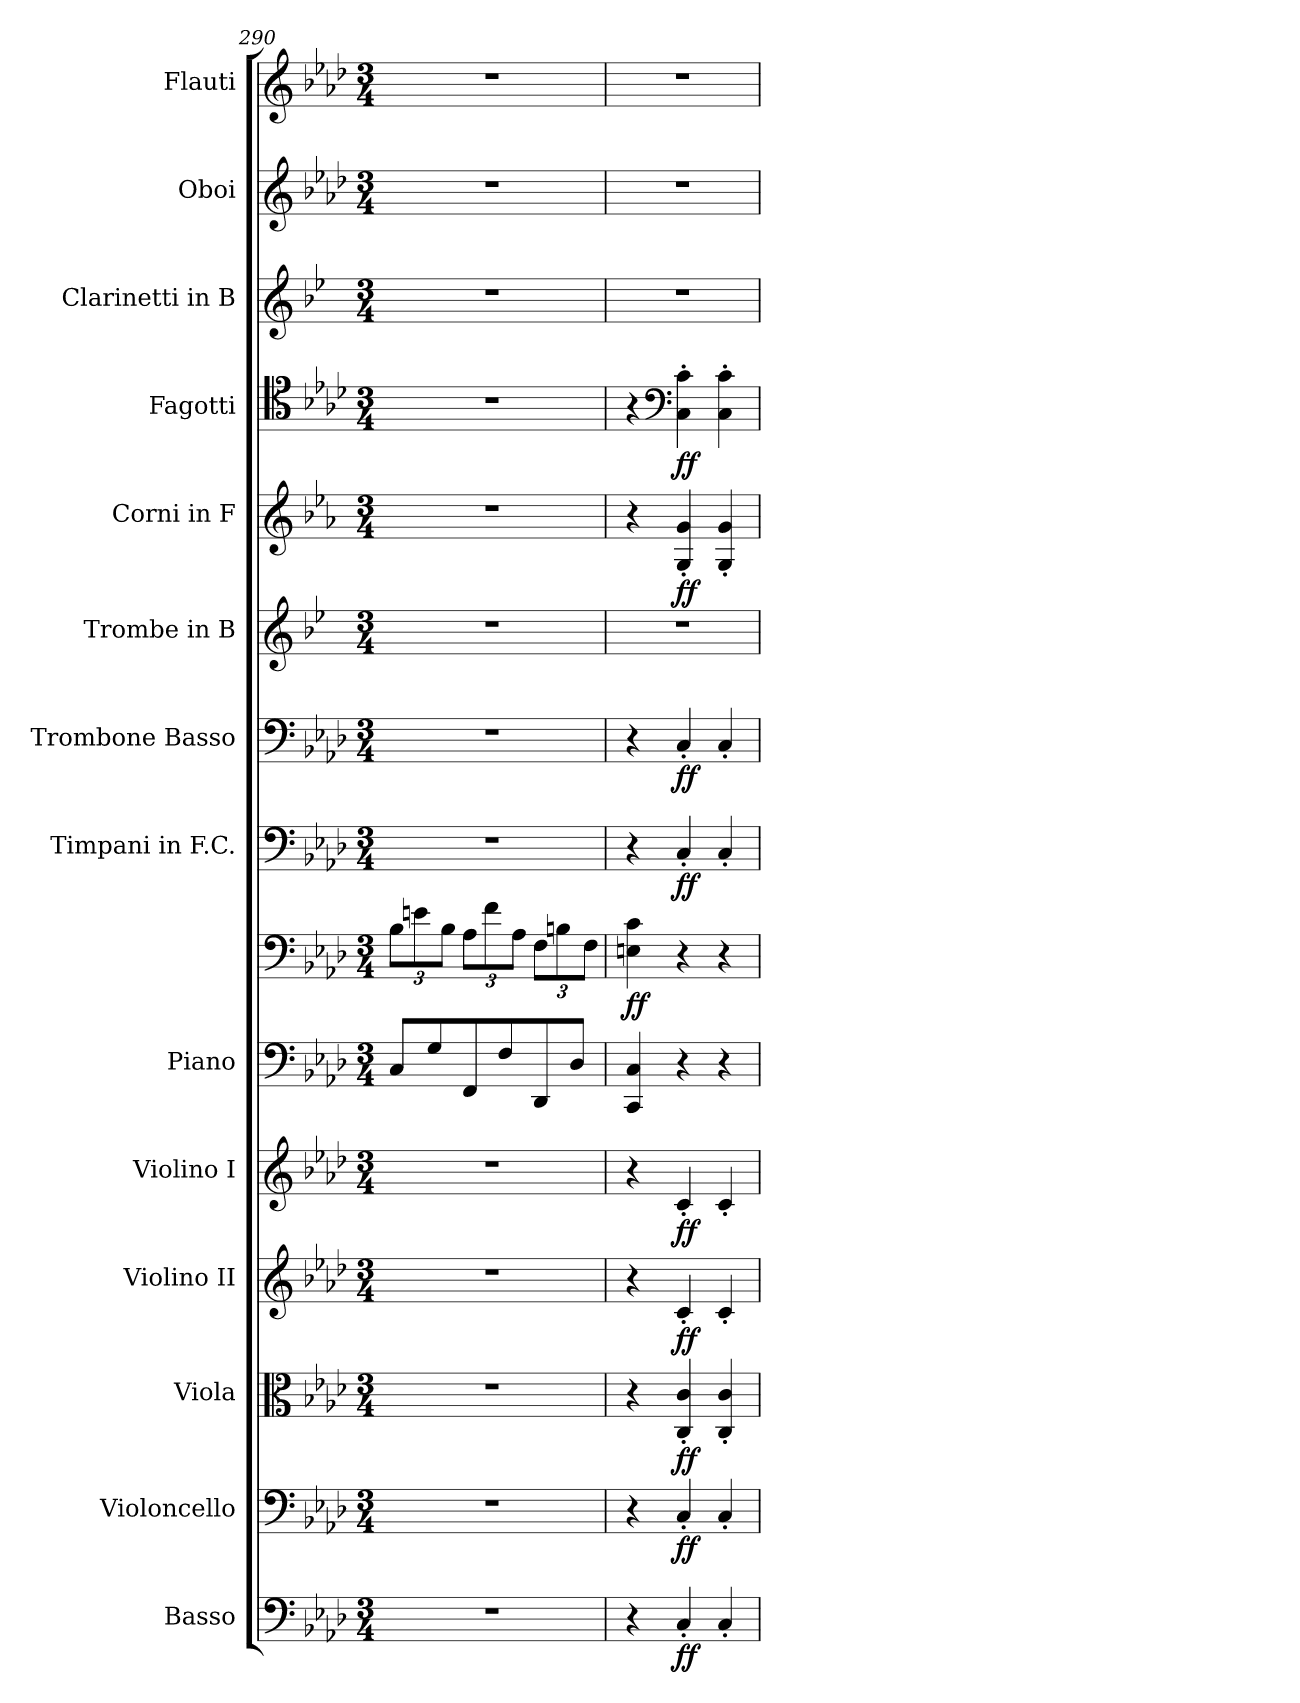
**kern	**dynam	**kern	**dynam	**kern	**dynam	**kern	**dynam	**kern	**dynam	**kern	**kern	**dynam	**kern	**dynam	**kern	**dynam	**kern	**kern	**dynam	**kern	**dynam	**kern	**kern	**kern
*part14	*part14	*part13	*part13	*part12	*part12	*part11	*part11	*part10	*part10	*part9	*part9	*part9	*part8	*part8	*part7	*part7	*part6	*part5	*part5	*part4	*part4	*part3	*part2	*part1
*staff15	*staff15	*staff14	*staff14	*staff13	*staff13	*staff12	*staff12	*staff11	*staff11	*staff10	*staff9	*staff9/10	*staff8	*staff8	*staff7	*staff7	*staff6	*staff5	*staff5	*staff4	*staff4	*staff3	*staff2	*staff1
*I"Basso	*	*I"Violoncello	*	*I"Viola	*	*I"Violino II	*	*I"Violino I	*	*I"Piano	*	*	*I"Timpani in F.C.	*	*I"Trombone Basso	*	*I"Trombe in B	*I"Corni in F	*	*I"Fagotti	*	*I"Clarinetti in B	*I"Oboi	*I"Flauti
*	*	*	*	*	*	*	*	*	*	*I'Pno.	*	*	*I'Timp.	*	*	*	*	*	*	*	*	*	*I'Ob.	*I'Fl.
*clefF4	*	*clefF4	*	*clefC3	*	*clefG2	*	*clefG2	*	*clefF4	*clefF4	*	*clefF4	*	*clefF4	*	*clefG2	*clefG2	*	*clefC4	*	*clefG2	*clefG2	*clefG2
*ITrd7c12	*	*	*	*	*	*	*	*	*	*	*	*	*	*	*	*	*ITrd1c2	*ITrd4c7	*	*	*	*ITrd1c2	*	*
*k[b-e-a-d-]	*	*k[b-e-a-d-]	*	*k[b-e-a-d-]	*	*k[b-e-a-d-]	*	*k[b-e-a-d-]	*	*k[b-e-a-d-]	*k[b-e-a-d-]	*	*k[b-e-a-d-]	*	*k[b-e-a-d-]	*	*k[b-e-a-d-]	*k[b-e-a-d-]	*	*k[b-e-a-d-]	*	*k[b-e-a-d-]	*k[b-e-a-d-]	*k[b-e-a-d-]
*M3/4	*	*M3/4	*	*M3/4	*	*M3/4	*	*M3/4	*	*M3/4	*M3/4	*	*M3/4	*	*M3/4	*	*M3/4	*M3/4	*	*M3/4	*	*M3/4	*M3/4	*M3/4
*	*	*	*	*	*	*	*	*	*	*	*Xbrackettup	*	*	*	*	*	*	*	*	*	*	*	*	*
=290	=290	=290	=290	=290	=290	=290	=290	=290	=290	=290	=290	=290	=290	=290	=290	=290	=290	=290	=290	=290	=290	=290	=290	=290
2.r	.	2.r	.	2.r	.	2.r	.	2.r	.	8C/L	12B-\L	.	2.r	.	2.r	.	2.r	2.r	.	2.r	.	2.r	2.r	2.r
.	.	.	.	.	.	.	.	.	.	.	12en\	.	.	.	.	.	.	.	.	.	.	.	.	.
.	.	.	.	.	.	.	.	.	.	8G/	.	.	.	.	.	.	.	.	.	.	.	.	.	.
.	.	.	.	.	.	.	.	.	.	.	12B-\J	.	.	.	.	.	.	.	.	.	.	.	.	.
.	.	.	.	.	.	.	.	.	.	8FF/	12A-\L	.	.	.	.	.	.	.	.	.	.	.	.	.
.	.	.	.	.	.	.	.	.	.	.	12f\	.	.	.	.	.	.	.	.	.	.	.	.	.
.	.	.	.	.	.	.	.	.	.	8F/	.	.	.	.	.	.	.	.	.	.	.	.	.	.
.	.	.	.	.	.	.	.	.	.	.	12A-\J	.	.	.	.	.	.	.	.	.	.	.	.	.
.	.	.	.	.	.	.	.	.	.	8DD-/	12F\L	.	.	.	.	.	.	.	.	.	.	.	.	.
.	.	.	.	.	.	.	.	.	.	.	12Bn\	.	.	.	.	.	.	.	.	.	.	.	.	.
.	.	.	.	.	.	.	.	.	.	8D-/J	.	.	.	.	.	.	.	.	.	.	.	.	.	.
.	.	.	.	.	.	.	.	.	.	.	12F\J	.	.	.	.	.	.	.	.	.	.	.	.	.
=291	=291	=291	=291	=291	=291	=291	=291	=291	=291	=291	=291	=291	=291	=291	=291	=291	=291	=291	=291	=291	=291	=291	=291	=291
!	!	!	!	!	!	!	!	!	!	!	!	!LO:DY:b	!	!	!	!	!	!	!	!	!	!	!	!
4r	.	4r	.	4r	.	4r	.	4r	.	4CC/ 4C/	4En\ 4c\	ff	4r	.	4r	.	2.r	4r	.	4r	.	2.r	2.r	2.r
*	*	*	*	*	*	*	*	*	*	*	*	*	*	*	*	*	*	*	*	*clefF4	*	*	*	*
!	!LO:DY:b	!	!LO:DY:b	!	!LO:DY:b	!	!LO:DY:b	!	!LO:DY:b	!	!	!	!	!LO:DY:b	!	!LO:DY:b	!	!	!LO:DY:b	!	!LO:DY:b	!	!	!
4CC'/	ff	4C'/	ff	4C/' 4c/'	ff	4c'/	ff	4c'/	ff	4r	4r	.	4C'/	ff	4C'/	ff	.	4C/' 4c/'	ff	4C\' 4c\'	ff	.	.	.
4CC'/	.	4C'/	.	4C/' 4c/'	.	4c'/	.	4c'/	.	4r	4r	.	4C'/	.	4C'/	.	.	4C/' 4c/'	.	4C\' 4c\'	.	.	.	.
=	=	=	=	=	=	=	=	=	=	=	=	=	=	=	=	=	=	=	=	=	=	=	=	=
*-	*-	*-	*-	*-	*-	*-	*-	*-	*-	*-	*-	*-	*-	*-	*-	*-	*-	*-	*-	*-	*-	*-	*-	*-
